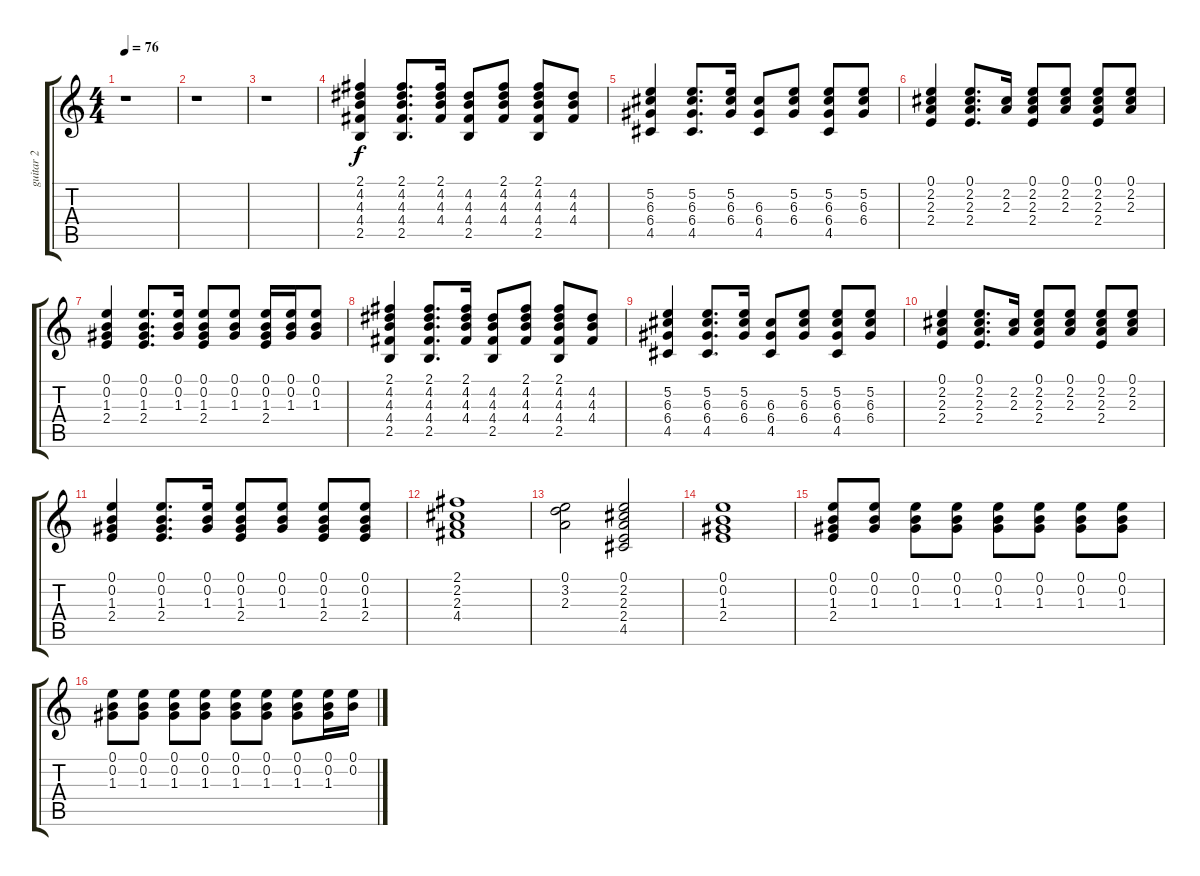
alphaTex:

\track ("guitar 2" "guitar 2") {instrument overdrivenguitar}
\staff {score tabs}
\tuning (E4 B3 G3 D3 A2 E2) {hide}
\ts (4 4)
\tempo 76
\clef g2
\ks c
r.1{dy f} |
r.1 |
r.1 |
(2.1 4.2 4.3 4.4 2.5).4 (2.1 4.2 4.3 4.4 2.5).8{d} (2.1 4.2 4.3 4.4).16 (4.2 4.3 4.4 2.5).8 (2.1 4.2 4.3 4.4).8 (2.1 4.2 4.3 4.4 2.5).8 (4.2 4.3 4.4).8 |
(5.2 6.3 6.4 4.5).4 (5.2 6.3 6.4 4.5).8{d} (5.2 6.3 6.4).16 (6.3 6.4 4.5).8 (5.2 6.3 6.4).8 (5.2 6.3 6.4 4.5).8 (5.2 6.3 6.4).8 |
(0.1 2.2 2.3 2.4).4 (0.1 2.2 2.3 2.4).8{d} (2.2 2.3).16 (0.1 2.2 2.3 2.4).8 (0.1 2.2 2.3).8 (0.1 2.2 2.3 2.4).8 (0.1 2.2 2.3).8 |
(0.1 0.2 1.3 2.4).4 (0.1 0.2 1.3 2.4).8{d} (0.1 0.2 1.3).16 (0.1 0.2 1.3 2.4).8 (0.1 0.2 1.3).8 (0.1 0.2 1.3 2.4).16 (0.1 0.2 1.3).16 (0.1 0.2 1.3).8 |
(2.1 4.2 4.3 4.4 2.5).4 (2.1 4.2 4.3 4.4 2.5).8{d} (2.1 4.2 4.3 4.4).16 (4.2 4.3 4.4 2.5).8 (2.1 4.2 4.3 4.4).8 (2.1 4.2 4.3 4.4 2.5).8 (4.2 4.3 4.4).8 |
(5.2 6.3 6.4 4.5).4 (5.2 6.3 6.4 4.5).8{d} (5.2 6.3 6.4).16 (6.3 6.4 4.5).8 (5.2 6.3 6.4).8 (5.2 6.3 6.4 4.5).8 (5.2 6.3 6.4).8 |
(0.1 2.2 2.3 2.4).4 (0.1 2.2 2.3 2.4).8{d} (2.2 2.3).16 (0.1 2.2 2.3 2.4).8 (0.1 2.2 2.3).8 (0.1 2.2 2.3 2.4).8 (0.1 2.2 2.3).8 |
(0.1 0.2 1.3 2.4).4 (0.1 0.2 1.3 2.4).8{d} (0.1 0.2 1.3).16 (0.1 0.2 1.3 2.4).8 (0.1 0.2 1.3).8 (0.1 0.2 1.3 2.4).8 (0.1 0.2 1.3 2.4).8 |
(2.1 2.2 2.3 4.4).1 |
(0.1 3.2 2.3).2 (0.1 2.2 2.3 2.4 4.5).2 |
(0.1 0.2 1.3 2.4).1 |
(0.1 0.2 1.3 2.4).8 (0.1 0.2 1.3).8 (0.1 0.2 1.3).8 (0.1 0.2 1.3).8 (0.1 0.2 1.3).8 (0.1 0.2 1.3).8 (0.1 0.2 1.3).8 (0.1 0.2 1.3).8 |
(0.1 0.2 1.3).8 (0.1 0.2 1.3).8 (0.1 0.2 1.3).8 (0.1 0.2 1.3).8 (0.1 0.2 1.3).8 (0.1 0.2 1.3).8 (0.1 0.2 1.3).8 (0.1 0.2 1.3).16 (0.1 0.2).16
